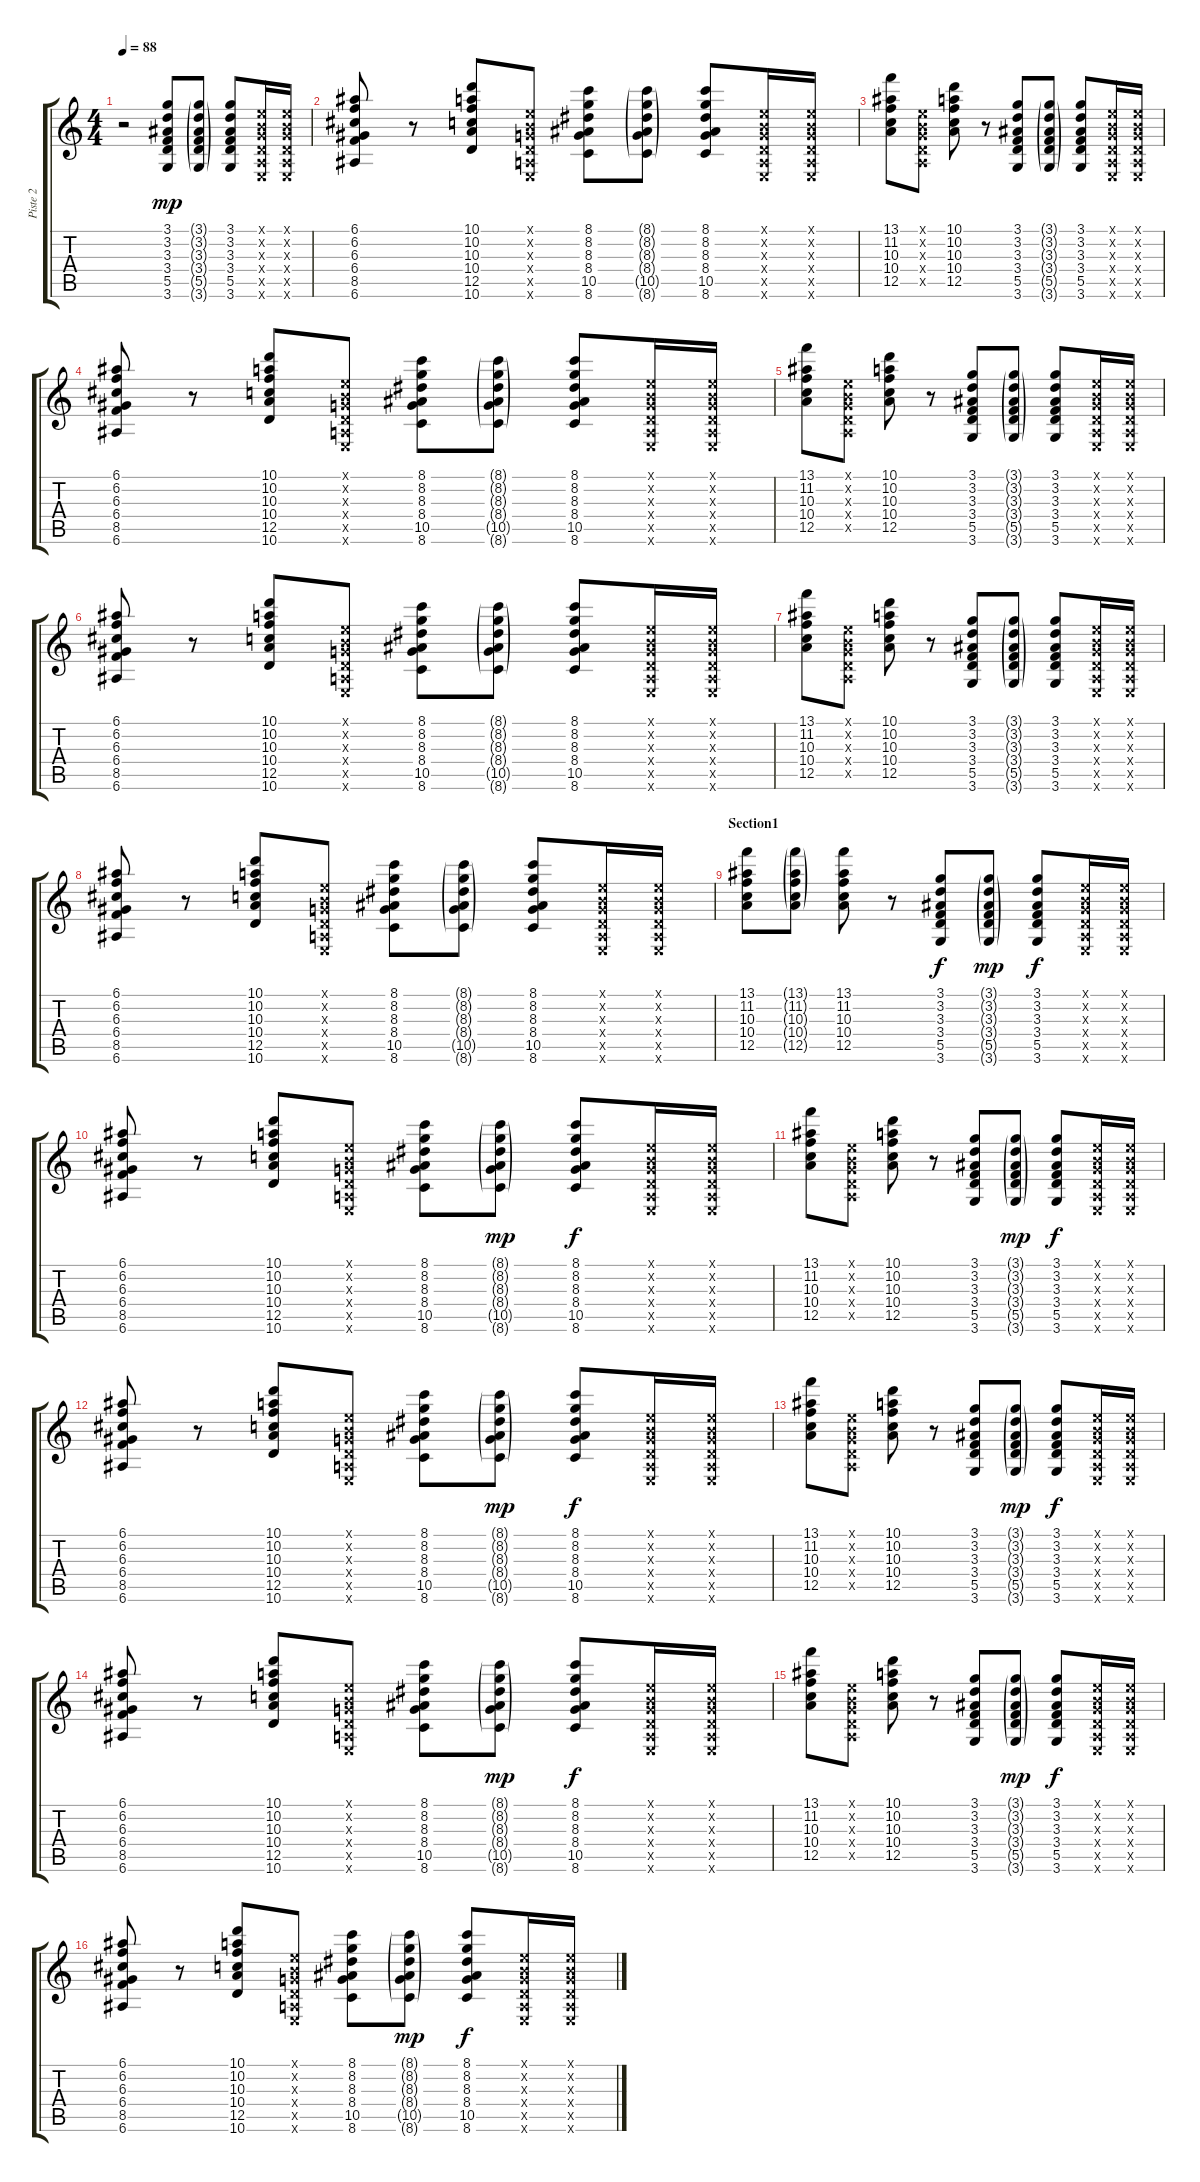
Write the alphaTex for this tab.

\track ("Piste 2" "Piste 2") {instrument acousticguitarnylon}
\staff {score tabs}
\tuning (E4 B3 G3 D3 A2 E2) {hide}
\ts (4 4)
\tempo 88
\clef g2
\ks c
r.2{dy mp instrument acousticguitarnylon} (3.1 3.2 3.3 3.4 5.5 3.6).8 (3.1{g} 3.2{g} 3.3{g} 3.4{g} 5.5{g} 3.6{g}).8 (3.1 3.2 3.3 3.4 5.5 3.6).8 (0.1{x} 0.2{x} 0.3{x} 0.4{x} 0.5{x} 0.6{x}).16 (0.1{x} 0.2{x} 0.3{x} 0.4{x} 0.5{x} 0.6{x}).16 |
(6.1 6.2 6.3 6.4 8.5 6.6).8 r.8 (10.1 10.2 10.3 10.4 12.5 10.6).8 (0.1{x} 0.2{x} 0.3{x} 0.4{x} 0.5{x} 0.6{x}).8 (8.1 8.2 8.3 8.4 10.5 8.6).8 (8.1{g} 8.2{g} 8.3{g} 8.4{g} 10.5{g} 8.6{g}).8 (8.1 8.2 8.3 8.4 10.5 8.6).8 (0.1{x} 0.2{x} 0.3{x} 0.4{x} 0.5{x} 0.6{x}).16 (0.1{x} 0.2{x} 0.3{x} 0.4{x} 0.5{x} 0.6{x}).16 |
(13.1 11.2 10.3 10.4 12.5).8 (0.1{x} 0.2{x} 0.3{x} 0.4{x} 0.5{x}).8 (10.1 10.2 10.3 10.4 12.5).8 r.8 (3.1 3.2 3.3 3.4 5.5 3.6).8 (3.1{g} 3.2{g} 3.3{g} 3.4{g} 5.5{g} 3.6{g}).8 (3.1 3.2 3.3 3.4 5.5 3.6).8 (0.1{x} 0.2{x} 0.3{x} 0.4{x} 0.5{x} 0.6{x}).16 (0.1{x} 0.2{x} 0.3{x} 0.4{x} 0.5{x} 0.6{x}).16 |
(6.1 6.2 6.3 6.4 8.5 6.6).8 r.8 (10.1 10.2 10.3 10.4 12.5 10.6).8 (0.1{x} 0.2{x} 0.3{x} 0.4{x} 0.5{x} 0.6{x}).8 (8.1 8.2 8.3 8.4 10.5 8.6).8 (8.1{g} 8.2{g} 8.3{g} 8.4{g} 10.5{g} 8.6{g}).8 (8.1 8.2 8.3 8.4 10.5 8.6).8 (0.1{x} 0.2{x} 0.3{x} 0.4{x} 0.5{x} 0.6{x}).16 (0.1{x} 0.2{x} 0.3{x} 0.4{x} 0.5{x} 0.6{x}).16 |
(13.1 11.2 10.3 10.4 12.5).8 (0.1{x} 0.2{x} 0.3{x} 0.4{x} 0.5{x}).8 (10.1 10.2 10.3 10.4 12.5).8 r.8 (3.1 3.2 3.3 3.4 5.5 3.6).8 (3.1{g} 3.2{g} 3.3{g} 3.4{g} 5.5{g} 3.6{g}).8 (3.1 3.2 3.3 3.4 5.5 3.6).8 (0.1{x} 0.2{x} 0.3{x} 0.4{x} 0.5{x} 0.6{x}).16 (0.1{x} 0.2{x} 0.3{x} 0.4{x} 0.5{x} 0.6{x}).16 |
(6.1 6.2 6.3 6.4 8.5 6.6).8 r.8 (10.1 10.2 10.3 10.4 12.5 10.6).8 (0.1{x} 0.2{x} 0.3{x} 0.4{x} 0.5{x} 0.6{x}).8 (8.1 8.2 8.3 8.4 10.5 8.6).8 (8.1{g} 8.2{g} 8.3{g} 8.4{g} 10.5{g} 8.6{g}).8 (8.1 8.2 8.3 8.4 10.5 8.6).8 (0.1{x} 0.2{x} 0.3{x} 0.4{x} 0.5{x} 0.6{x}).16 (0.1{x} 0.2{x} 0.3{x} 0.4{x} 0.5{x} 0.6{x}).16 |
(13.1 11.2 10.3 10.4 12.5).8 (0.1{x} 0.2{x} 0.3{x} 0.4{x} 0.5{x}).8 (10.1 10.2 10.3 10.4 12.5).8 r.8 (3.1 3.2 3.3 3.4 5.5 3.6).8 (3.1{g} 3.2{g} 3.3{g} 3.4{g} 5.5{g} 3.6{g}).8 (3.1 3.2 3.3 3.4 5.5 3.6).8 (0.1{x} 0.2{x} 0.3{x} 0.4{x} 0.5{x} 0.6{x}).16 (0.1{x} 0.2{x} 0.3{x} 0.4{x} 0.5{x} 0.6{x}).16 |
(6.1 6.2 6.3 6.4 8.5 6.6).8 r.8 (10.1 10.2 10.3 10.4 12.5 10.6).8 (0.1{x} 0.2{x} 0.3{x} 0.4{x} 0.5{x} 0.6{x}).8 (8.1 8.2 8.3 8.4 10.5 8.6).8 (8.1{g} 8.2{g} 8.3{g} 8.4{g} 10.5{g} 8.6{g}).8 (8.1 8.2 8.3 8.4 10.5 8.6).8 (0.1{x} 0.2{x} 0.3{x} 0.4{x} 0.5{x} 0.6{x}).16 (0.1{x} 0.2{x} 0.3{x} 0.4{x} 0.5{x} 0.6{x}).16 |
\section ("" "Section1")
(13.1 11.2 10.3 10.4 12.5).8 (13.1{g} 11.2{g} 10.3{g} 10.4{g} 12.5{g}).8 (13.1 11.2 10.3 10.4 12.5).8 r.8 (3.1 3.2 3.3 3.4 5.5 3.6).8{dy f} (3.1{g} 3.2{g} 3.3{g} 3.4{g} 5.5{g} 3.6{g}).8{dy mp} (3.1 3.2 3.3 3.4 5.5 3.6).8{dy f} (0.1{x} 0.2{x} 0.3{x} 0.4{x} 0.5{x} 0.6{x}).16 (0.1{x} 0.2{x} 0.3{x} 0.4{x} 0.5{x} 0.6{x}).16 |
(6.1 6.2 6.3 6.4 8.5 6.6).8 r.8 (10.1 10.2 10.3 10.4 12.5 10.6).8 (0.1{x} 0.2{x} 0.3{x} 0.4{x} 0.5{x} 0.6{x}).8 (8.1 8.2 8.3 8.4 10.5 8.6).8 (8.1{g} 8.2{g} 8.3{g} 8.4{g} 10.5{g} 8.6{g}).8{dy mp} (8.1 8.2 8.3 8.4 10.5 8.6).8{dy f} (0.1{x} 0.2{x} 0.3{x} 0.4{x} 0.5{x} 0.6{x}).16 (0.1{x} 0.2{x} 0.3{x} 0.4{x} 0.5{x} 0.6{x}).16 |
(13.1 11.2 10.3 10.4 12.5).8 (0.1{x} 0.2{x} 0.3{x} 0.4{x} 0.5{x}).8 (10.1 10.2 10.3 10.4 12.5).8 r.8 (3.1 3.2 3.3 3.4 5.5 3.6).8 (3.1{g} 3.2{g} 3.3{g} 3.4{g} 5.5{g} 3.6{g}).8{dy mp} (3.1 3.2 3.3 3.4 5.5 3.6).8{dy f} (0.1{x} 0.2{x} 0.3{x} 0.4{x} 0.5{x} 0.6{x}).16 (0.1{x} 0.2{x} 0.3{x} 0.4{x} 0.5{x} 0.6{x}).16 |
(6.1 6.2 6.3 6.4 8.5 6.6).8 r.8 (10.1 10.2 10.3 10.4 12.5 10.6).8 (0.1{x} 0.2{x} 0.3{x} 0.4{x} 0.5{x} 0.6{x}).8 (8.1 8.2 8.3 8.4 10.5 8.6).8 (8.1{g} 8.2{g} 8.3{g} 8.4{g} 10.5{g} 8.6{g}).8{dy mp} (8.1 8.2 8.3 8.4 10.5 8.6).8{dy f} (0.1{x} 0.2{x} 0.3{x} 0.4{x} 0.5{x} 0.6{x}).16 (0.1{x} 0.2{x} 0.3{x} 0.4{x} 0.5{x} 0.6{x}).16 |
(13.1 11.2 10.3 10.4 12.5).8 (0.1{x} 0.2{x} 0.3{x} 0.4{x} 0.5{x}).8 (10.1 10.2 10.3 10.4 12.5).8 r.8 (3.1 3.2 3.3 3.4 5.5 3.6).8 (3.1{g} 3.2{g} 3.3{g} 3.4{g} 5.5{g} 3.6{g}).8{dy mp} (3.1 3.2 3.3 3.4 5.5 3.6).8{dy f} (0.1{x} 0.2{x} 0.3{x} 0.4{x} 0.5{x} 0.6{x}).16 (0.1{x} 0.2{x} 0.3{x} 0.4{x} 0.5{x} 0.6{x}).16 |
(6.1 6.2 6.3 6.4 8.5 6.6).8 r.8 (10.1 10.2 10.3 10.4 12.5 10.6).8 (0.1{x} 0.2{x} 0.3{x} 0.4{x} 0.5{x} 0.6{x}).8 (8.1 8.2 8.3 8.4 10.5 8.6).8 (8.1{g} 8.2{g} 8.3{g} 8.4{g} 10.5{g} 8.6{g}).8{dy mp} (8.1 8.2 8.3 8.4 10.5 8.6).8{dy f} (0.1{x} 0.2{x} 0.3{x} 0.4{x} 0.5{x} 0.6{x}).16 (0.1{x} 0.2{x} 0.3{x} 0.4{x} 0.5{x} 0.6{x}).16 |
(13.1 11.2 10.3 10.4 12.5).8 (0.1{x} 0.2{x} 0.3{x} 0.4{x} 0.5{x}).8 (10.1 10.2 10.3 10.4 12.5).8 r.8 (3.1 3.2 3.3 3.4 5.5 3.6).8 (3.1{g} 3.2{g} 3.3{g} 3.4{g} 5.5{g} 3.6{g}).8{dy mp} (3.1 3.2 3.3 3.4 5.5 3.6).8{dy f} (0.1{x} 0.2{x} 0.3{x} 0.4{x} 0.5{x} 0.6{x}).16 (0.1{x} 0.2{x} 0.3{x} 0.4{x} 0.5{x} 0.6{x}).16 |
(6.1 6.2 6.3 6.4 8.5 6.6).8 r.8 (10.1 10.2 10.3 10.4 12.5 10.6).8 (0.1{x} 0.2{x} 0.3{x} 0.4{x} 0.5{x} 0.6{x}).8 (8.1 8.2 8.3 8.4 10.5 8.6).8 (8.1{g} 8.2{g} 8.3{g} 8.4{g} 10.5{g} 8.6{g}).8{dy mp} (8.1 8.2 8.3 8.4 10.5 8.6).8{dy f} (0.1{x} 0.2{x} 0.3{x} 0.4{x} 0.5{x} 0.6{x}).16 (0.1{x} 0.2{x} 0.3{x} 0.4{x} 0.5{x} 0.6{x}).16
